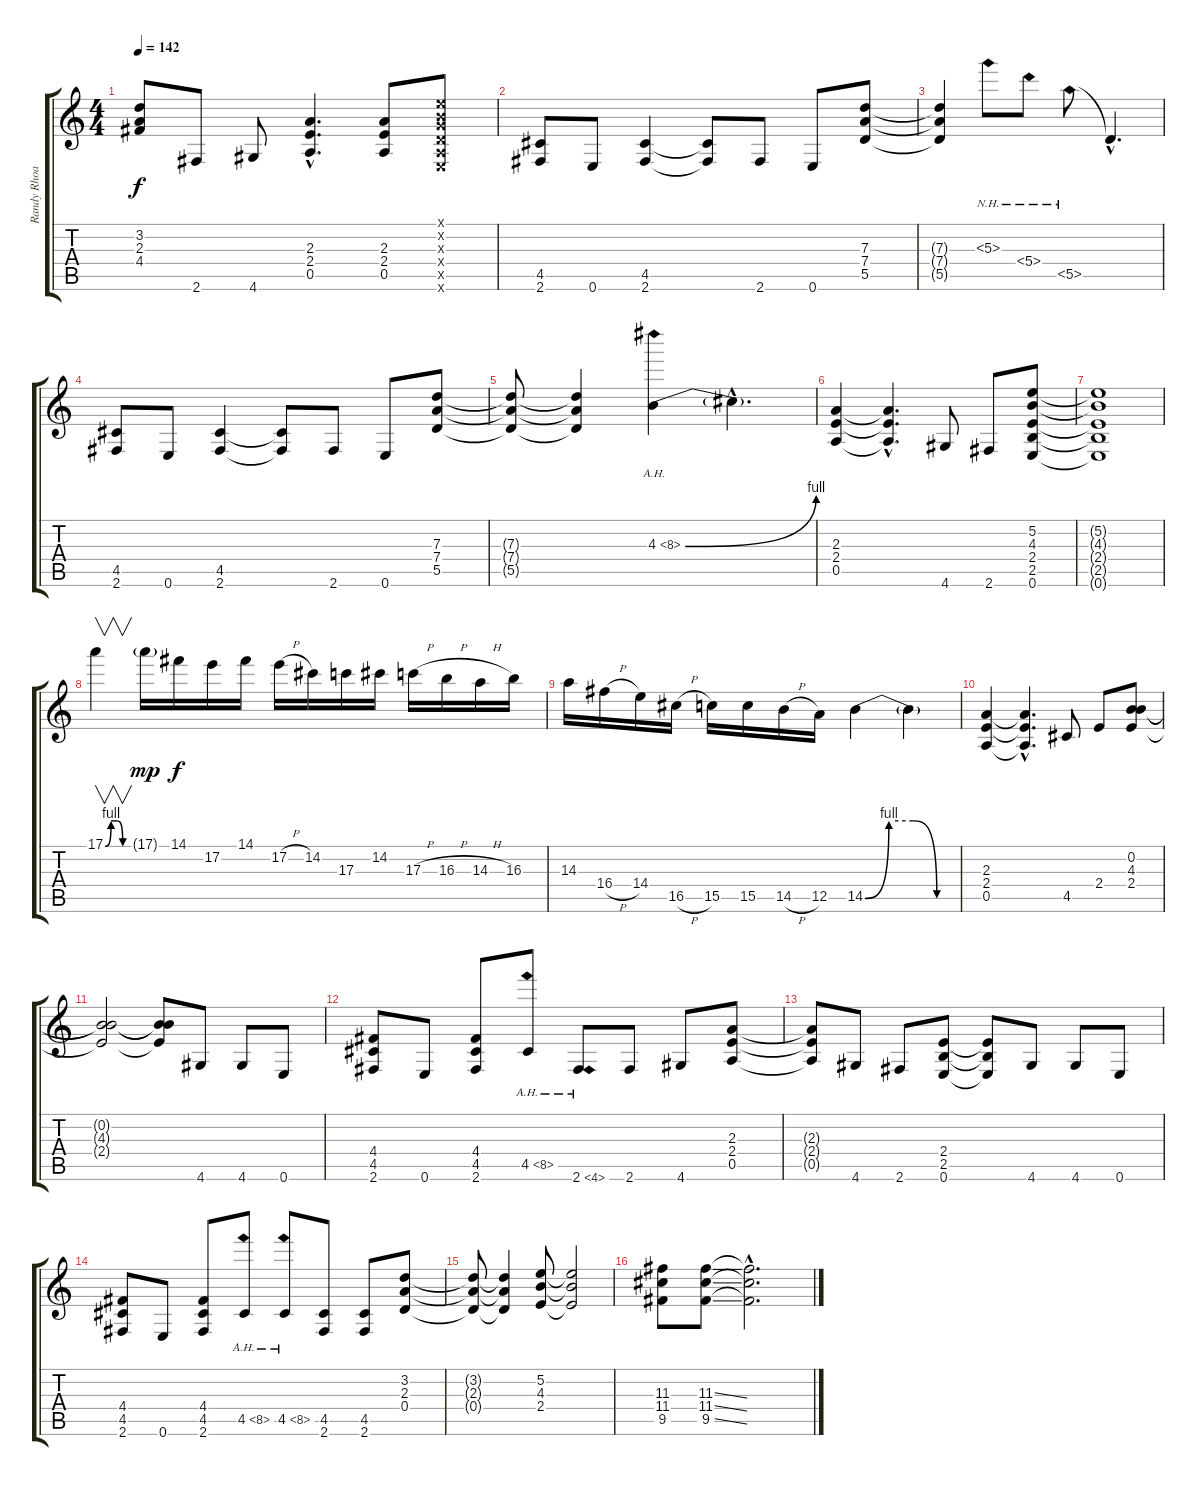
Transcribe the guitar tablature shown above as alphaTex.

\track ("Randy Rhoads" "Randy Rhoa") {instrument distortionguitar}
\staff {score tabs}
\tuning (E4 B3 G3 D3 A2 E2) {hide}
\ts (4 4)
\tempo 142
\clef g2
\ks c
(3.2 2.3 4.4).8{dy f} 2.6.8 4.6.8 (2.3{hac} 2.4{hac} 0.5{hac}).4{d} (2.3 2.4 0.5).8 (0.1{x} 0.2{x} 0.3{x} 0.4{x} 0.5{x} 0.6{x}).8 |
(4.5 2.6).8 0.6.8 (4.5 2.6).4 (4.5{t} 2.6{t}).8 2.6.8 0.6.8 (7.3 7.4 5.5).8 |
(7.3{t} 7.4{t} 5.5{t}).4 5.3{nh}.8 5.4{nh}.8 5.5{nh}.8 5.5{hac t}.4{d} |
(4.5 2.6).8 0.6.8 (4.5 2.6).4 (4.5{t} 2.6{t}).8 2.6.8 0.6.8 (7.3 7.4 5.5).8 |
(7.3{t} 7.4{t} 5.5{t}).8 (7.3{t} 7.4{t} 5.5{t}).4 4.3{be (bend 0 0 60 4) ah 4}.4 4.3{hac t}.4{d} |
(2.3 2.4 0.5).4 (2.3{hac t} 2.4{hac t} 0.5{hac t}).4{d} 4.6.8 2.6.8 (5.2 4.3 2.4 2.5 0.6).8 |
(5.2{t} 4.3{t} 2.4{t} 2.5{t} 0.6{t}).1 |
17.1{be (custom 0 0 15 4 30 4 45 0 60 0)}.4{v} 17.1{g}.16{dy mp} 14.1.16{dy f} 17.2.16 14.1.16 17.2{h}.16 14.2.16 17.3.16 14.2.16 17.3{h}.16 16.3{h}.16 14.3{h}.16 16.3.16 |
14.3.16 16.4{h}.16 14.4.16 16.5{h}.16 15.5.16 15.5.16 14.5{h}.16 12.5.16 14.5{be (custom 0 0 15 4 30 4 45 0 60 0)}.4 14.5{t}.4 |
(2.3 2.4 0.5).4 (2.3{hac t} 2.4{hac t} 0.5{hac t}).4{d} 4.5.8 2.4.8 (0.2 4.3 2.4).8 |
(0.2{t} 4.3{t} 2.4{t}).2 (0.2{t} 4.3{t} 2.4{t}).8 4.6.8 4.6.8 0.6.8 |
(4.4 4.5 2.6).8 0.6.8 (4.4 4.5 2.6).8 4.5{ah 4}.8 2.6{ah 2}.8 2.6.8 4.6.8 (2.3 2.4 0.5).8 |
(2.3{t} 2.4{t} 0.5{t}).8 4.6.8 2.6.8 (2.4 2.5 0.6).8 (2.4{t} 2.5{t} 0.6{t}).8 4.6.8 4.6.8 0.6.8 |
(4.4 4.5 2.6).8 0.6.8 (4.4 4.5 2.6).8 4.5{ah 4}.8 4.5{ah 4}.8 (4.5 2.6).8 (4.5 2.6).8 (3.2 2.3 0.4).8 |
(3.2{t} 2.3{t} 0.4{t}).8 (3.2{t} 2.3{t} 0.4{t}).4 (5.2 4.3 2.4).8 (5.2{t} 4.3{t} 2.4{t}).2 |
(11.3 11.4 9.5).8 (11.3{ss} 11.4{ss} 9.5{ss}).8 (11.3{hac t} 11.4{hac t} 9.5{hac t}).2{d}
